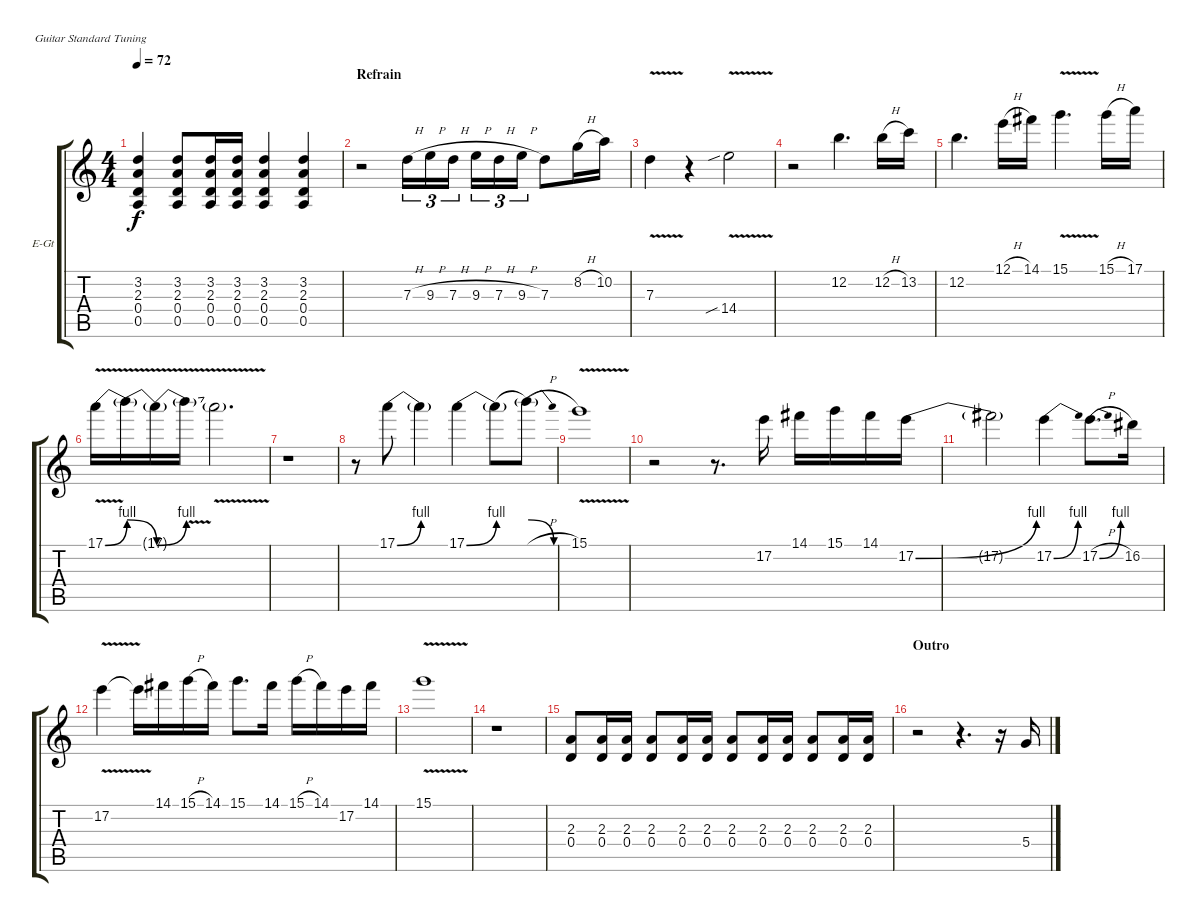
\bracketExtendMode groupsimilarinstruments
\firstSystemTrackNameOrientation horizontal
\otherSystemsTrackNameOrientation horizontal
\track ("Brian May" "E-Gt") {multiBarRest instrument distortionguitar}
\staff {score tabs}
\tuning (E4 B3 G3 D3 A2 E2)
\ts (4 4)
\tempo 72
\clef g2
\ks c
(0.4 0.5 3.2 2.3).4{dy f} (0.4 0.5 2.3 3.2).8 (0.4 0.5 2.3 3.2).16 (0.4 0.5 2.3 3.2).16 (0.4 0.5 2.3 3.2).4 (0.4 0.5 2.3 3.2).4 |
\section ("" "Refrain")
r.2 7.3{h}.16{tu (3 2)} 9.3{h}.16{tu (3 2)} 7.3{h}.16{tu (3 2)} 9.3{h}.16{tu (3 2)} 7.3{h}.16{tu (3 2)} 9.3{h}.16{tu (3 2)} 7.3.8 8.2{h}.16 10.2.16 |
7.3{v}.4 r.4 14.4{v sib}.2 |
r.2 12.2.4{d} 12.2{h}.16 13.2.16 |
12.2.4{d} 12.1{h}.16 14.1.16 15.1{v}.4{d} 15.1{h}.16 17.1.16 |
17.1{be (bend 0 0 60 4) v}.16 17.1{be (release 0 4 15 0) v t}.16 17.1{be (bend 0 0 15 4) v t}.16 17.1{v t}.16 17.1{be (hold 0 0 60 0) v t}.2{d} |
r.1 |
r.8 17.1{be (bend 0 0 15 4)}.8 17.1{be (hold 0 0 60 0) t}.4 17.1{be (bend 0 0 15 4)}.4 17.1{be (hold 0 0 60 0) t}.8 17.1{be (release 0 4 59.4 0) h t}.8 |
15.1{v}.1 |
r.2 r.8{d} 17.2.16 14.1.16 15.1.16 14.1.16 17.2{be (bend 0 0 15 4)}.16 |
17.2{t}.2 17.2{be (bend 0 0 15 4)}.4 17.2{be (bend 0 0 15 4) h}.8{d} 16.2.16 |
17.2{v}.4 17.2{t}.16 14.1.16 15.1{h}.16 14.1.16 15.1.8{d} 14.1.16 15.1{h}.16 14.1.16 17.2.16 14.1.16 |
15.1{v}.1 |
r.1 |
(0.4 2.3).8 (0.4 2.3).16 (0.4 2.3).16 (0.4 2.3).8 (0.4 2.3).16 (0.4 2.3).16 (0.4 2.3).8 (0.4 2.3).16 (0.4 2.3).16 (0.4 2.3).8 (0.4 2.3).16 (0.4 2.3).16 |
\section ("" "Outro")
r.2 r.4{d} r.16 5.4.16
